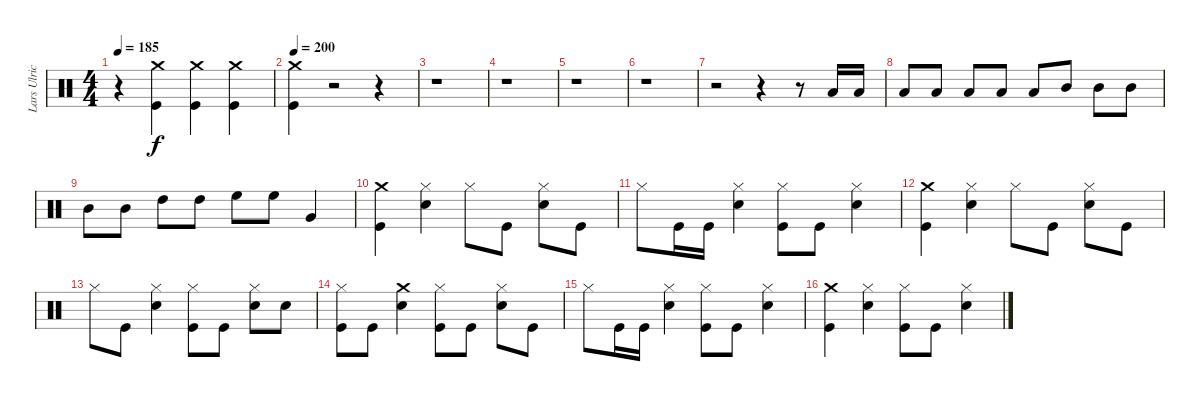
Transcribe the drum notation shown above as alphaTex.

\track ("Lars Ulrich (Drums)" "Lars Ulric") {instrument percussion}
\staff {score}
\articulation defaults
\ts (4 4)
\tempo 185
\clef neutral
\ks c
r.4{dy f} ("Kick (hit)" "Crash medium (hit)").4 ("Kick (hit)" "Crash medium (hit)").4 ("Kick (hit)" "Crash medium (hit)").4 |
\tempo 200
("Kick (hit)" "Crash medium (hit)").4 r.2 r.4 |
r.1 |
r.1 |
r.1 |
r.1 |
r.2 r.4 r.8 "Low Tom (hit)".16 "Low Tom (hit)".16 |
"Low Tom (hit)".8 "Low Tom (hit)".8 "Low Tom (hit)".8 "Low Tom (hit)".8 "Low Tom (hit)".8 "Mid Tom (hit)".8 "Mid Tom (hit)".8 "Mid Tom (hit)".8 |
"Mid Tom (hit)".8 "Mid Tom (hit)".8 "High Tom (hit)".8 "High Tom (hit)".8 "High Floor Tom (hit)".8 "High Floor Tom (hit)".8 "Very Low Tom (hit)".4 |
("Kick (hit)" "Crash medium (hit)").4 ("Hi-Hat (closed)" "Snare (hit) 2").4 "Hi-Hat (closed)".8 "Kick (hit)".8 ("Snare (hit) 2" "Hi-Hat (closed)").8 "Kick (hit)".8 |
"Hi-Hat (closed)".8 "Kick (hit)".16 "Kick (hit)".16 ("Snare (hit) 2" "Hi-Hat (closed)").4 ("Kick (hit)" "Hi-Hat (closed)").8 "Kick (hit)".8 ("Snare (hit) 2" "Hi-Hat (closed)").4 |
("Kick (hit)" "Crash medium (hit)").4 ("Snare (hit) 2" "Hi-Hat (closed)").4 "Hi-Hat (closed)".8 "Kick (hit)".8 ("Snare (hit) 2" "Hi-Hat (closed)").8 "Kick (hit)".8 |
"Hi-Hat (closed)".8 "Kick (hit)".8 ("Snare (hit) 2" "Hi-Hat (closed)").4 ("Kick (hit)" "Hi-Hat (closed)").8 "Kick (hit)".8 ("Snare (hit) 2" "Hi-Hat (closed)").8 "Snare (hit) 2".8 |
("Hi-Hat (closed)" "Kick (hit)").8 "Kick (hit)".8 ("Crash medium (hit)" "Snare (hit) 2").4 ("Hi-Hat (closed)" "Kick (hit)").8 "Kick (hit)".8 ("Snare (hit) 2" "Hi-Hat (closed)").8 "Kick (hit)".8 |
"Hi-Hat (closed)".8 "Kick (hit)".16 "Kick (hit)".16 ("Snare (hit) 2" "Hi-Hat (closed)").4 ("Kick (hit)" "Hi-Hat (closed)").8 "Kick (hit)".8 ("Snare (hit) 2" "Hi-Hat (closed)").4 |
("Kick (hit)" "Crash medium (hit)").4 ("Snare (hit) 2" "Hi-Hat (closed)").4 ("Hi-Hat (closed)" "Kick (hit)").8 "Kick (hit)".8 ("Snare (hit) 2" "Hi-Hat (closed)").4
